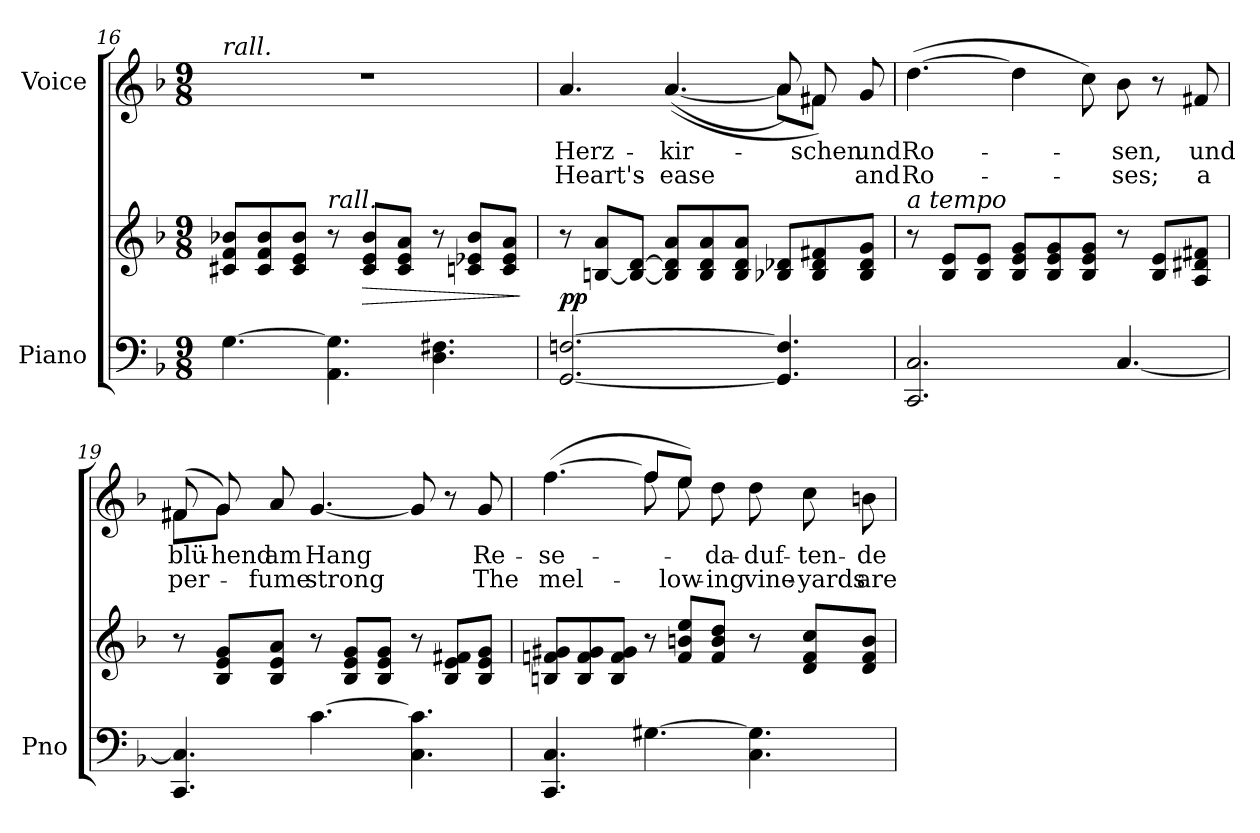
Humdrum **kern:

**kern	**kern	**dynam	**kern	**text	**text	**dynam
*part2	*part2	*part2	*part1	*part1	*part1	*part1
*staff3	*staff2	*staff2/3	*staff1	*staff1	*staff1	*staff1
*I"Piano	*	*	*I"Voice	*	*	*
*I'Pno	*	*	*	*	*	*
*clefF4	*clefG2	*	*clefG2	*	*	*
*k[b-]	*k[b-]	*	*k[b-]	*	*	*
*M9/8	*M9/8	*	*M9/8	*	*	*
=16	=16	=16	=16	=16	=16	=16
!	!	!	!LO:TX:a:i:t=rall.	!	!	!
[4.G\	8c#X/ 8f/ 8b-X/L	.	8%9r	.	.	.
.	8c#/ 8f/ 8b-/	.	.	.	.	.
.	8c#/ 8e/ 8b-/J	.	.	.	.	.
!	!LO:TX:a:i:t=rall.	!	!	!	!	!
4.AA\ 4.G\]	8r	.	.	.	.	.
!	!	!LO:HP:b	!	!	!	!
.	8c#/ 8e/ 8b-/L	>	.	.	.	.
.	8c#/ 8e/ 8a/J	.	.	.	.	.
4.D\ 4.F#X\	8r	.	.	.	.	.
.	8cn/ 8e-X/ 8b-/L	.	.	.	.	.
.	8c/ 8e-/ 8a/J	.	.	.	.	.
.	.	]	.	.	.	.
=17	=17	=17	=17	=17	=17	=17
*	*	*	*^	*	*	*
!	!	!LO:DY:b	!	!	!	!	!LO:DY:a
!	!	!	!	!	!	!	!LO:DY:n=1:a
[2.GG/ [2.Fn/	8r	pp	4.a/	2.ryy	Herz-	Heart's-	pp other-dynamics
.	[8Bn/ 8a/L	.	.	.	.	.	.
.	8B/_ [8d/J	.	.	.	.	.	.
.	8B/] 8d/] 8a/L	.	(<(<[4.a/	.	-kir-	-ease	.
.	8B/ 8d/ 8a/	.	.	.	.	.	.
.	8B/ 8d/ 8a/J	.	.	.	.	.	.
4.GG/] 4.F/]	8B-X/ 8d-X/L	.	8a/])	8a\L	.	.	.
.	8B-/ 8d-/ 8f#X/	.	8f#X/)	8f#\J	-schen	.	.
.	8B-/ 8d-/ 8g/J	.	8g/	8ryy	und	and	.
=18	=18	=18	=18	=18	=18	=18	=18
!	!	!	!LO:TX:a:i:t=a tempo	!	!	!	!
!	!LO:TX:a:i:t=a tempo	!	!	!	!	!	!
*	*	*	*v	*v	*	*	*
2.CC/ 2.C/	8r	.	([4.dd\	Ro-	Ro-	.
.	8B-/ 8e/L	.	.	.	.	.
.	8B-/ 8e/J	.	.	.	.	.
.	8B-/ 8e/ 8g/L	.	4dd\]	.	.	.
.	8B-/ 8e/ 8g/	.	.	.	.	.
.	8B-/ 8e/ 8g/J	.	8cc\)	.	.	.
[>4.C/	8r	.	8b-\	-sen,	-ses;	.
.	8B-/ 8e/L	.	8r	.	.	.
.	8A/ 8d#X/ 8f#X/J	.	8f#X/	und	a	.
=19	=19	=19	=19	=19	=19	=19
*	*	*	*^	*	*	*
4.CC/ 4.C/]	8r	.	(<8f#X/	8f#\L	blü-	per-	.
.	8B-/ 8e/ 8g/L	.	8g/)	8g\J	-hend	.	.
.	8B-/ 8e/ 8a/J	.	8a/	2..ryy	am	-fume	.
[4.c\	8r	.	[4.g/	.	Hang	strong	.
.	8B-/ 8e/ 8g/L	.	.	.	.	.	.
.	8B-/ 8e/ 8g/J	.	.	.	.	.	.
4.C\ 4.c\]	8r	.	8g/]	.	.	.	.
.	8B-/ 8e/ 8f#X/L	.	8r	.	.	.	.
.	8B-/ 8e/ 8g/J	.	8g/	.	Re-	The	.
=20	=20	=20	=20	=20	=20	=20	=20
4.CC/ 4.C/	8Bn/ 8fn/ 8g#X/L	.	([>4.ff\	4.ryy	-se-	mel-	.
.	8B/ 8f/ 8g#/	.	.	.	.	.	.
.	8B/ 8f/ 8g#/J	.	.	.	.	.	.
[4.G#X\	8r	.	8ff/L]	8ff\	.	.	.
.	8f/ 8bn/ 8ee/L	.	8ee/J)	8ee\	.	-low-	.
.	8f/ 8b/ 8dd/J	.	8dd\	2ryy	-da-	-ing	.
4.C\ 4.G#\]	8r	.	8dd\	.	-duf-	vine-	.
.	8d/ 8f/ 8cc/L	.	8cc\	.	-ten-	-yards	.
.	8d/ 8f/ 8b/J	.	8bn\	.	-de	are	.
*	*	*	*v	*v	*	*	*
=	=	=	=	=	=	=
*-	*-	*-	*-	*-	*-	*-
